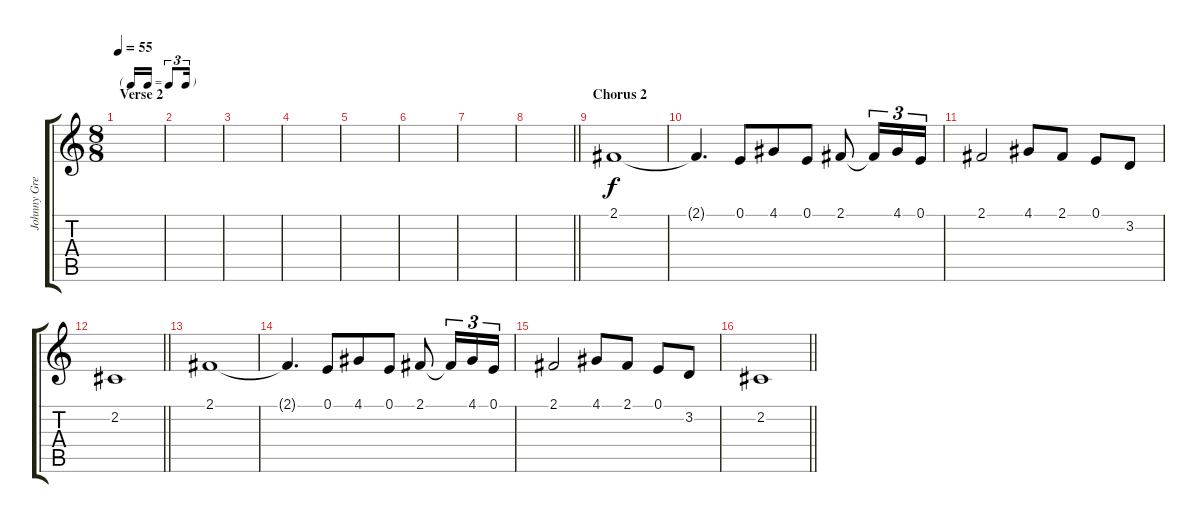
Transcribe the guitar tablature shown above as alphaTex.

\track ("Johnny Greenwood(Synth)" "Johnny Gre") {instrument synthstrings2}
\staff {score tabs}
\tuning (E4 B3 G3 D3 A2 E2) {hide}
\ts (8 8)
\tf triplet16th
\section ("" "Verse 2")
\tempo 55
\clef g2
\ks c
|
|
|
|
|
|
|
\barLineRight lightlight
|
\section ("" "Chorus 2")
2.1.1 |
2.1{t}.4{d} 0.1.8 4.1.8 0.1.8 2.1.8 2.1{t}.16{tu (3 2)} 4.1.16{tu (3 2)} 0.1.16{tu (3 2)} |
2.1.2 4.1.8 2.1.8 0.1.8 3.2.8 |
\barLineRight lightlight
2.2.1 |
2.1.1 |
2.1{t}.4{d} 0.1.8 4.1.8 0.1.8 2.1.8 2.1{t}.16{tu (3 2)} 4.1.16{tu (3 2)} 0.1.16{tu (3 2)} |
2.1.2 4.1.8 2.1.8 0.1.8 3.2.8 |
\barLineRight lightlight
2.2.1
